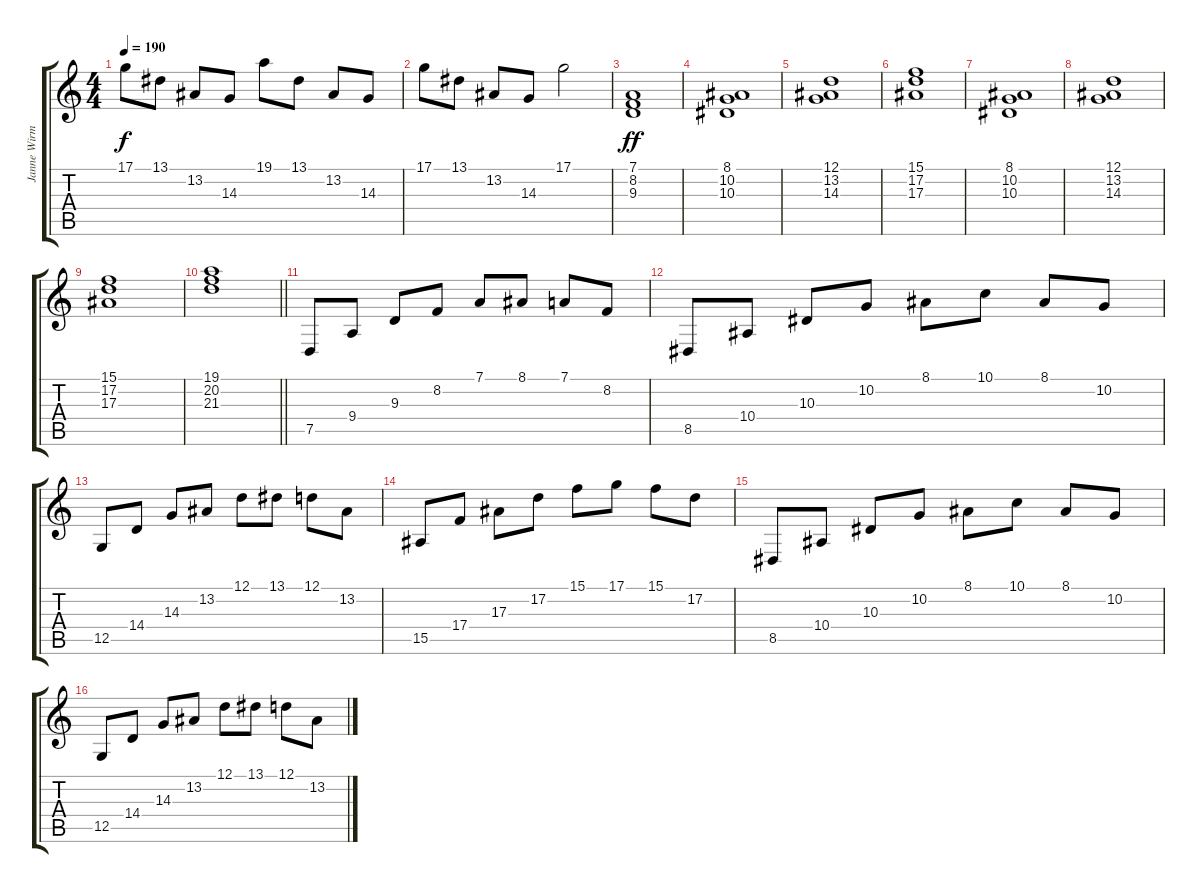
\track ("Janne Wirmen" "Janne Wirm") {instrument pad1newage}
\staff {score tabs}
\tuning (D4 A3 F3 C3 G2 D2) {hide}
\ts (4 4)
\tempo 190
\clef g2
\ks c
17.1.8{dy f} 13.1.8 13.2.8 14.3.8 19.1.8 13.1.8 13.2.8 14.3.8 |
17.1.8 13.1.8 13.2.8 14.3.8 17.1.2 |
(7.1 8.2 9.3).1{dy ff instrument electricgrandpiano} |
(8.1 10.2 10.3).1 |
(12.1 13.2 14.3).1 |
(15.1 17.2 17.3).1 |
(8.1 10.2 10.3).1 |
(12.1 13.2 14.3).1 |
(15.1 17.2 17.3).1 |
\barLineRight lightlight
(19.1 20.2 21.3).1 |
7.5.8 9.4.8 9.3.8 8.2.8 7.1.8 8.1.8 7.1.8 8.2.8 |
8.5.8 10.4.8 10.3.8 10.2.8 8.1.8 10.1.8 8.1.8 10.2.8 |
12.5.8 14.4.8 14.3.8 13.2.8 12.1.8 13.1.8 12.1.8 13.2.8 |
15.5.8 17.4.8 17.3.8 17.2.8 15.1.8 17.1.8 15.1.8 17.2.8 |
8.5.8 10.4.8 10.3.8 10.2.8 8.1.8 10.1.8 8.1.8 10.2.8 |
12.5.8 14.4.8 14.3.8 13.2.8 12.1.8 13.1.8 12.1.8 13.2.8
